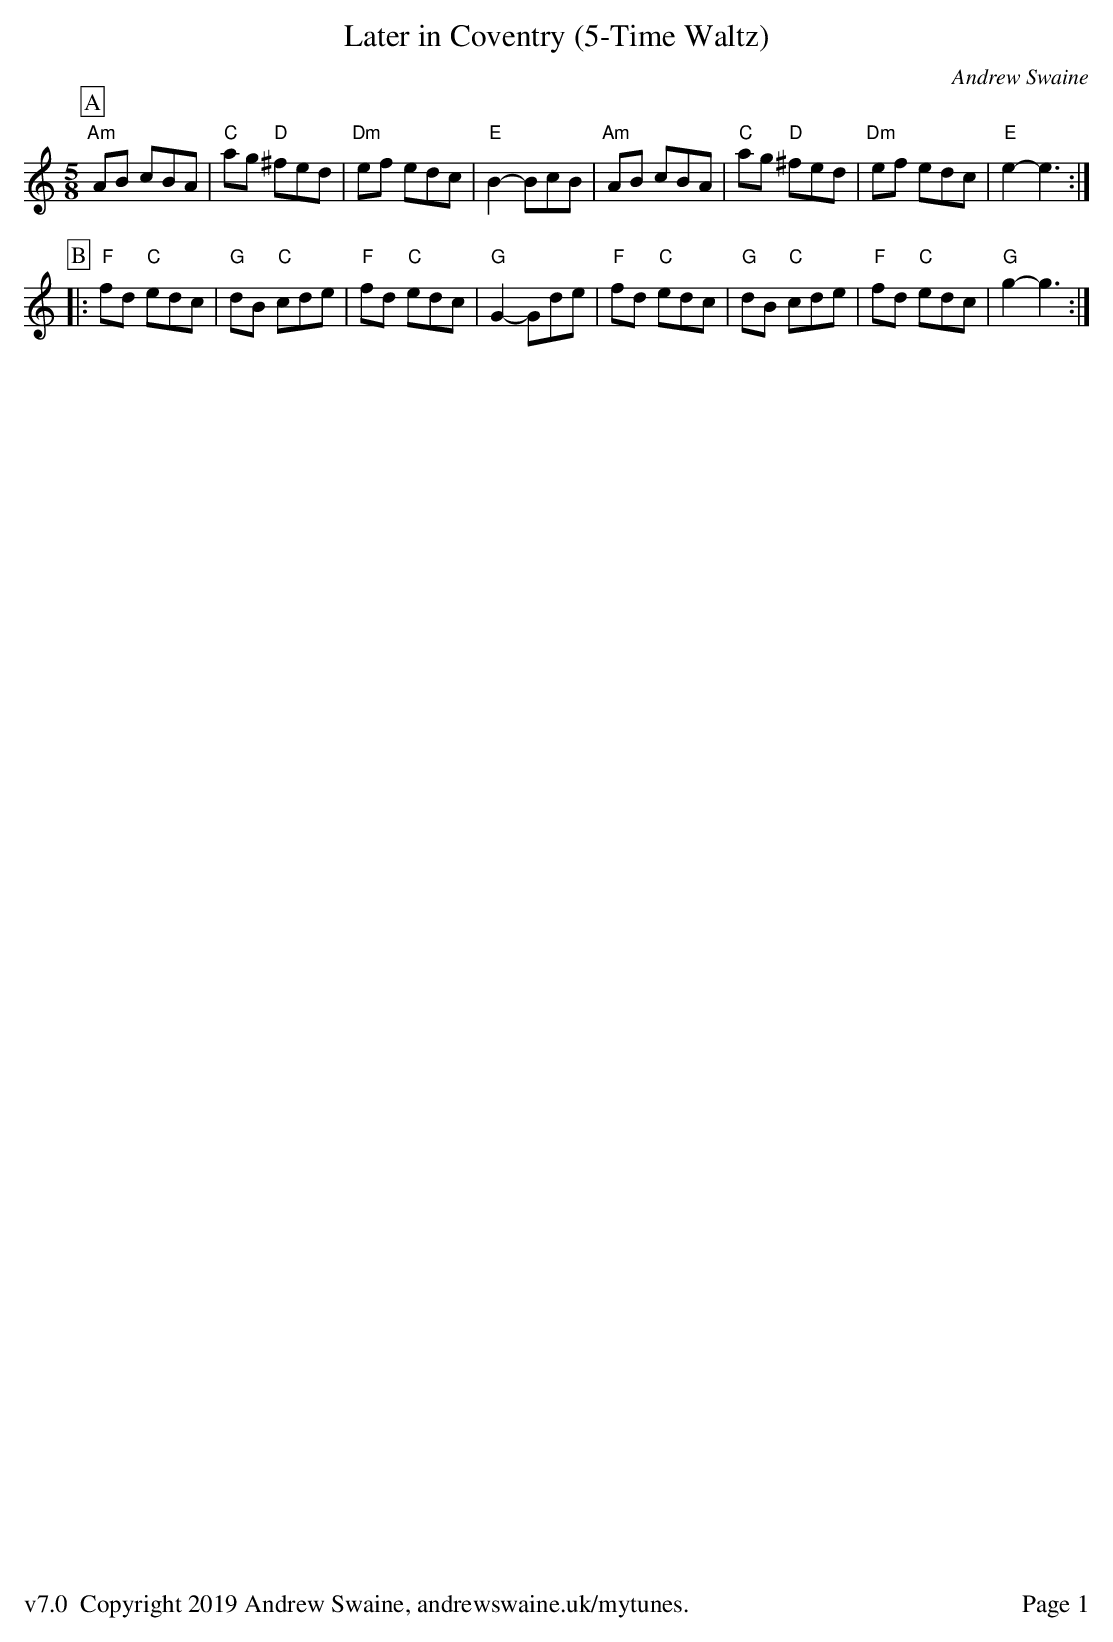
X:1
T:Later in Coventry (5-Time Waltz)
C:Andrew Swaine
M:5/8
K:Am
L:1/8
P:A
"Am"AB cBA|"C"ag "D"^fed|"Dm"ef edc|"E"B2-BcB|\
"Am"AB cBA|"C"ag "D"^fed|"Dm"ef edc|"E"e2-e3:|
P:B
|:"F"fd "C"edc|"G"dB "C"cde|"F"fd "C"edc|"G"G2-Gde|\
"F"fd "C"edc|"G"dB "C"cde|"F"fd "C"edc|"G"g2-g3:|
